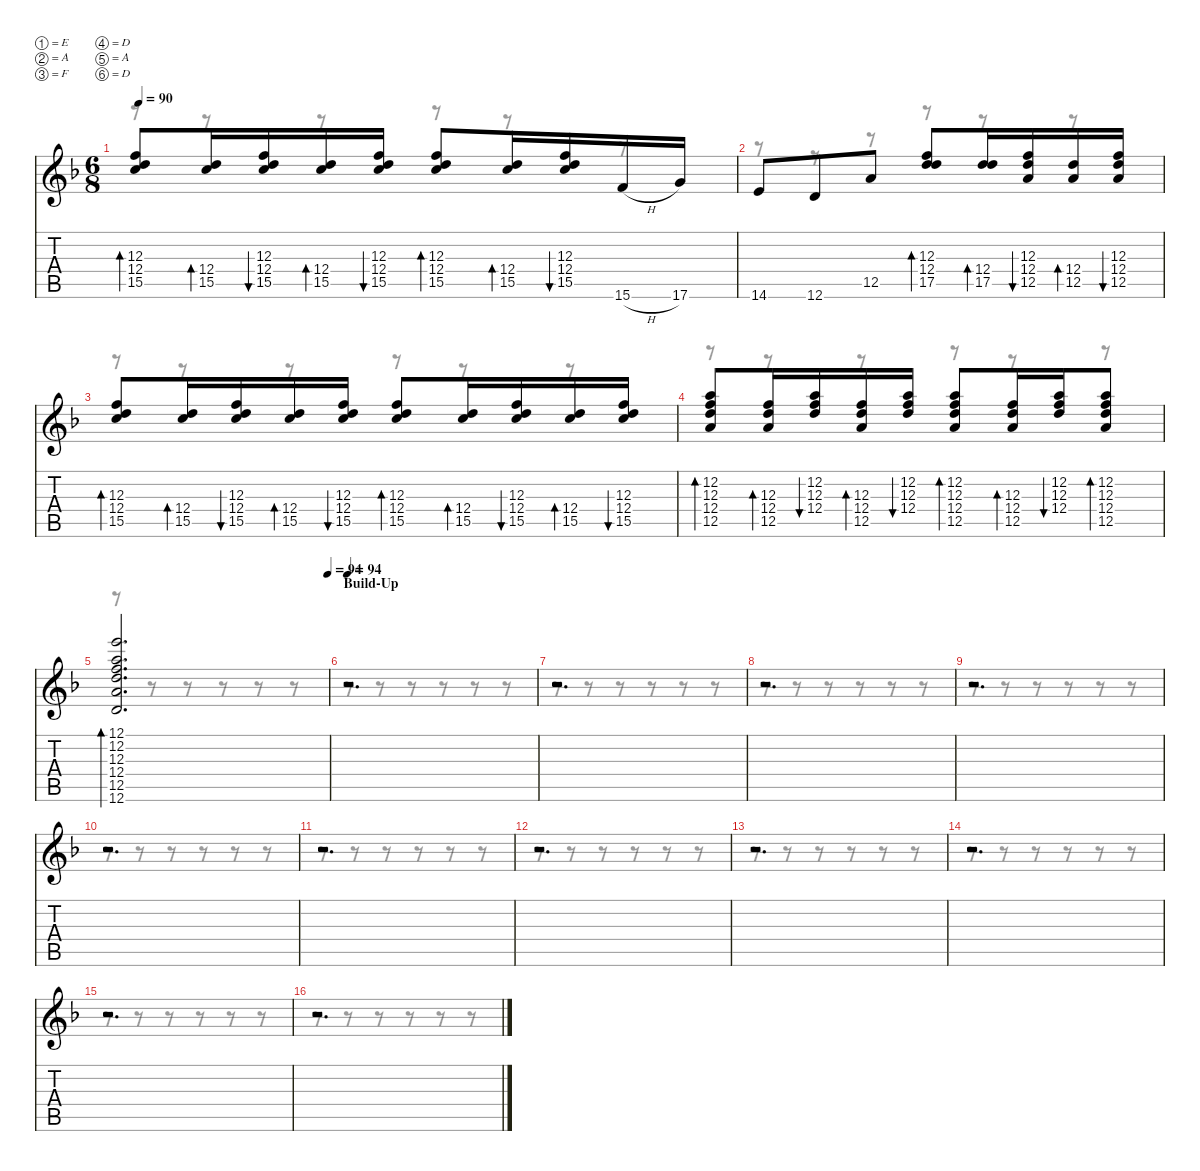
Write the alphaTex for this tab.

\defaultSystemsLayout 4
\hideDynamics
\bracketExtendMode nobrackets
\singleTrackTrackNamePolicy hidden
\multiTrackTrackNamePolicy hidden
\otherSystemsTrackNameOrientation horizontal
\track ("Twelve-String Effect" "s.guit.") {instrument acousticguitarsteel}
\staff {score tabs}
\tuning (E4 A3 F3 D3 A2 D2)
\voice
\ts (6 8)
\tempo 90
\clef g2
\ks dminor
(12.3{acc forcenatural} 12.4{acc forcenatural} 15.5{acc forcenatural}).8{bd 60 dy f beam Up} (12.4{acc forcenatural} 15.5{acc forcenatural}).16{bd 60 beam Up} (12.3{acc forcenatural} 12.4{acc forcenatural} 15.5{acc forcenatural}).16{bu 60 beam Up} (12.4{acc forcenatural} 15.5{acc forcenatural}).16{bd 60 beam Up} (12.3{acc forcenatural} 12.4{acc forcenatural} 15.5{acc forcenatural}).16{bu 60 beam Up} (12.3{acc forcenatural} 12.4{acc forcenatural} 15.5{acc forcenatural}).8{bd 60 beam Up} (12.4{acc forcenatural} 15.5{acc forcenatural}).16{bd 60 beam Up} (12.3{acc forcenatural} 12.4{acc forcenatural} 15.5{acc forcenatural}).16{bu 60 beam Up} 15.6{h acc forcenatural}.16{beam Up} 17.6{acc forcenatural}.16{dy ff beam Up} |
14.6{acc forcenatural}.8{dy f beam Up} 12.6{acc forcenatural}.8{beam Up} 12.5{acc forcenatural}.8{beam Up} (12.3{acc forcenatural} 12.4{acc forcenatural} 17.5{acc forcenatural}).8{bd 60 beam Up} (12.4{acc forcenatural} 17.5{acc forcenatural}).16{bd 60 beam Up} (12.3{acc forcenatural} 12.4{acc forcenatural} 12.5{acc forcenatural}).16{bu 60 beam Up} (12.4{acc forcenatural} 12.5{acc forcenatural}).16{bd 60 beam Up} (12.3{acc forcenatural} 12.4{acc forcenatural} 12.5{acc forcenatural}).16{bu 60 beam Up} |
(12.3{acc forcenatural} 12.4{acc forcenatural} 15.5{acc forcenatural}).8{bd 60 beam Up} (12.4{acc forcenatural} 15.5{acc forcenatural}).16{bd 60 beam Up} (12.3{acc forcenatural} 12.4{acc forcenatural} 15.5{acc forcenatural}).16{bu 60 beam Up} (12.4{acc forcenatural} 15.5{acc forcenatural}).16{bd 60 beam Up} (12.3{acc forcenatural} 12.4{acc forcenatural} 15.5{acc forcenatural}).16{bu 60 beam Up} (12.3{acc forcenatural} 12.4{acc forcenatural} 15.5{acc forcenatural}).8{bd 60 beam Up} (12.4{acc forcenatural} 15.5{acc forcenatural}).16{bd 60 beam Up} (12.3{acc forcenatural} 12.4{acc forcenatural} 15.5{acc forcenatural}).16{bu 60 beam Up} (12.4{acc forcenatural} 15.5{acc forcenatural}).16{bd 60 beam Up} (12.3{acc forcenatural} 12.4{acc forcenatural} 15.5{acc forcenatural}).16{bu 60 beam Up} |
(12.2{acc forcenatural} 12.3{acc forcenatural} 12.4{acc forcenatural} 12.5{acc forcenatural}).8{bd 30 beam Up} (12.3{acc forcenatural} 12.4{acc forcenatural} 12.5{acc forcenatural}).16{bd 30 beam Up} (12.2{acc forcenatural} 12.3{acc forcenatural} 12.4{acc forcenatural}).16{bu 30 beam Up} (12.3{acc forcenatural} 12.4{acc forcenatural} 12.5{acc forcenatural}).16{bd 30 beam Up} (12.2{acc forcenatural} 12.3{acc forcenatural} 12.4{acc forcenatural}).16{bu 30 beam Up} (12.2{acc forcenatural} 12.3{acc forcenatural} 12.4{acc forcenatural} 12.5{acc forcenatural}).8{bd 30 beam Up} (12.3{acc forcenatural} 12.4{acc forcenatural} 12.5{acc forcenatural}).16{bd 30 beam Up} (12.2{acc forcenatural} 12.3{acc forcenatural} 12.4{acc forcenatural}).16{bu 30 beam Up} (12.2{acc forcenatural} 12.3{acc forcenatural} 12.4{acc forcenatural} 12.5{acc forcenatural}).8{bd 30 beam Up} |
\tempo (94 1)
(12.1{acc forcenatural} 12.2{acc forcenatural} 12.3{acc forcenatural} 12.4{acc forcenatural} 12.5{acc forcenatural} 12.6{acc forcenatural}).2{d bd 120 dy mp beam Up} |
\section ("" "Build-Up")
\tempo 94
r.2{d beam Up} |
r.2{d beam Up} |
r.2{d beam Up} |
r.2{d beam Up} |
r.2{d beam Up} |
r.2{d beam Up} |
r.2{d beam Up} |
r.2{d beam Up} |
r.2{d beam Up} |
r.2{d beam Up} |
r.2{d beam Up}
\voice
\clef g2
\ottava regular
\simile none
\ks dminor
r.8{dy mf beam Down} r.8{beam Down} r.8{beam Down} r.8{beam Down} r.8{beam Down} r.8{beam Down} |
r.8{beam Down} r.8{beam Down} r.8{beam Down} r.8{beam Down} r.8{beam Down} r.8{beam Down} |
r.8{beam Down} r.8{beam Down} r.8{beam Down} r.8{beam Down} r.8{beam Down} r.8{beam Down} |
r.8{beam Down} r.8{beam Down} r.8{beam Down} r.8{beam Down} r.8{beam Down} r.8{beam Down} |
r.8{beam Down} r.8{beam Down} r.8{beam Down} r.8{beam Down} r.8{beam Down} r.8{beam Down} |
r.8{beam Down} r.8{beam Down} r.8{beam Down} r.8{beam Down} r.8{beam Down} r.8{beam Down} |
r.8{beam Down} r.8{beam Down} r.8{beam Down} r.8{beam Down} r.8{beam Down} r.8{beam Down} |
r.8{beam Down} r.8{beam Down} r.8{beam Down} r.8{beam Down} r.8{beam Down} r.8{beam Down} |
r.8{beam Down} r.8{beam Down} r.8{beam Down} r.8{beam Down} r.8{beam Down} r.8{beam Down} |
r.8{beam Down} r.8{beam Down} r.8{beam Down} r.8{beam Down} r.8{beam Down} r.8{beam Down} |
r.8{beam Down} r.8{beam Down} r.8{beam Down} r.8{beam Down} r.8{beam Down} r.8{beam Down} |
r.8{beam Down} r.8{beam Down} r.8{beam Down} r.8{beam Down} r.8{beam Down} r.8{beam Down} |
r.8{beam Down} r.8{beam Down} r.8{beam Down} r.8{beam Down} r.8{beam Down} r.8{beam Down} |
r.8{beam Down} r.8{beam Down} r.8{beam Down} r.8{beam Down} r.8{beam Down} r.8{beam Down} |
r.8{beam Down} r.8{beam Down} r.8{beam Down} r.8{beam Down} r.8{beam Down} r.8{beam Down} |
r.8{beam Down} r.8{beam Down} r.8{beam Down} r.8{beam Down} r.8{beam Down} r.8{beam Down}
